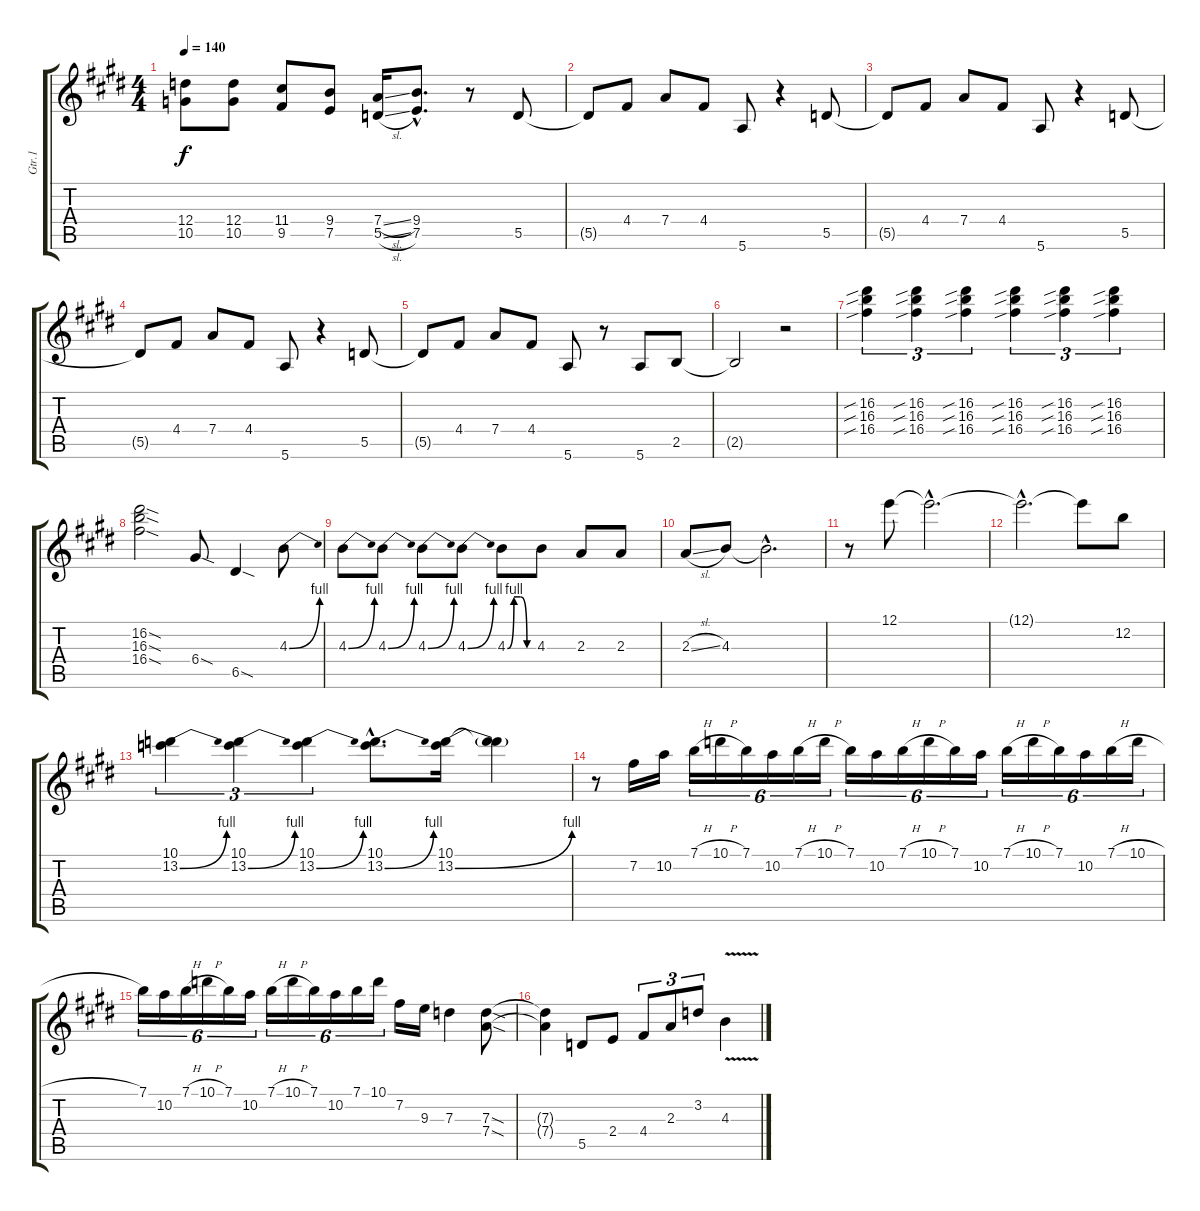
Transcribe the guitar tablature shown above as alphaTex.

\track ("Gtr.1" "Gtr.1") {instrument distortionguitar}
\staff {score tabs}
\tuning (E4 B3 G3 D3 A2 E2) {hide}
\ts (4 4)
\tempo 140
\clef g2
\ks e
(12.4{t} 10.5{t}).8{dy f} (12.4 10.5).8 (11.4 9.5).8 (9.4 7.5).8 (7.4{sl} 5.5{sl}).16 (9.4{hac} 7.5{hac}).8{d} r.8 5.5.8 |
5.5{t}.8 4.4.8 7.4.8 4.4.8 5.6.8 r.4 5.5.8 |
5.5{t}.8 4.4.8 7.4.8 4.4.8 5.6.8 r.4 5.5.8 |
5.5{t}.8 4.4.8 7.4.8 4.4.8 5.6.8 r.4 5.5.8 |
5.5{t}.8 4.4.8 7.4.8 4.4.8 5.6.8 r.8 5.6.8 2.5.8{volume 16} |
2.5{t}.2 r.2 |
(16.2{sib} 16.3{sib} 16.4{sib}).4{tu (3 2)} (16.2{sib} 16.3{sib} 16.4{sib}).4{tu (3 2)} (16.2{sib} 16.3{sib} 16.4{sib}).4{tu (3 2)} (16.2{sib} 16.3{sib} 16.4{sib}).4{tu (3 2)} (16.2{sib} 16.3{sib} 16.4{sib}).4{tu (3 2)} (16.2{sib} 16.3{sib} 16.4{sib}).4{tu (3 2)} |
(16.2{sod} 16.3{sod} 16.4{sod}).2 6.4{sod}.8 6.5{sod}.4 4.3{be (bend 0 0 60 4)}.8 |
4.3{be (bend 0 0 60 4)}.8 4.3{be (bend 0 0 60 4)}.8 4.3{be (bend 0 0 60 4)}.8 4.3{be (bend 0 0 60 4)}.8 4.3{be (custom 0 0 15 4 30 4 45 0 60 0)}.8 4.3.8 2.3.8 2.3.8 |
2.3{sl}.8 4.3.8 4.3{hac t}.2{d} |
r.8 12.1.8 12.1{hac t}.2{d} |
12.1{hac t}.2{d} 12.1{t}.8 12.2.8 |
(10.1 13.2{be (bend 0 0 60 4)}).4{tu (3 2)} (10.1 13.2{be (bend 0 0 60 4)}).4{tu (3 2)} (10.1 13.2{be (bend 0 0 60 4)}).4{tu (3 2)} (10.1{hac} 13.2{be (bend 0 0 60 4) hac}).8{d} (10.1 13.2{be (bend 0 0 60 4)}).16 (10.1{t} 13.2{t}).4 |
r.8 7.2.16 10.2.16 7.1{h}.16{tu (6 4)} 10.1{h}.16{tu (6 4)} 7.1.16{tu (6 4)} 10.2.16{tu (6 4)} 7.1{h}.16{tu (6 4)} 10.1{h}.16{tu (6 4)} 7.1.16{tu (6 4)} 10.2.16{tu (6 4)} 7.1{h}.16{tu (6 4)} 10.1{h}.16{tu (6 4)} 7.1.16{tu (6 4)} 10.2.16{tu (6 4)} 7.1{h}.16{tu (6 4)} 10.1{h}.16{tu (6 4)} 7.1.16{tu (6 4)} 10.2.16{tu (6 4)} 7.1{h}.16{tu (6 4)} 10.1{h}.16{tu (6 4)} |
7.1.16{tu (6 4)} 10.2.16{tu (6 4)} 7.1{h}.16{tu (6 4)} 10.1{h}.16{tu (6 4)} 7.1.16{tu (6 4)} 10.2.16{tu (6 4)} 7.1{h}.16{tu (6 4)} 10.1{h}.16{tu (6 4)} 7.1.16{tu (6 4)} 10.2.16{tu (6 4)} 7.1.16{tu (6 4)} 10.1.16{tu (6 4)} 7.2.16 9.3.16 7.3.4 (7.3{sod} 7.4{sod}).8 |
(7.3{t} 7.4{t}).4 5.5.8 2.4.8 4.4.8{tu (3 2)} 2.3.8{tu (3 2)} 3.2.8{tu (3 2)} 4.3{v}.4
